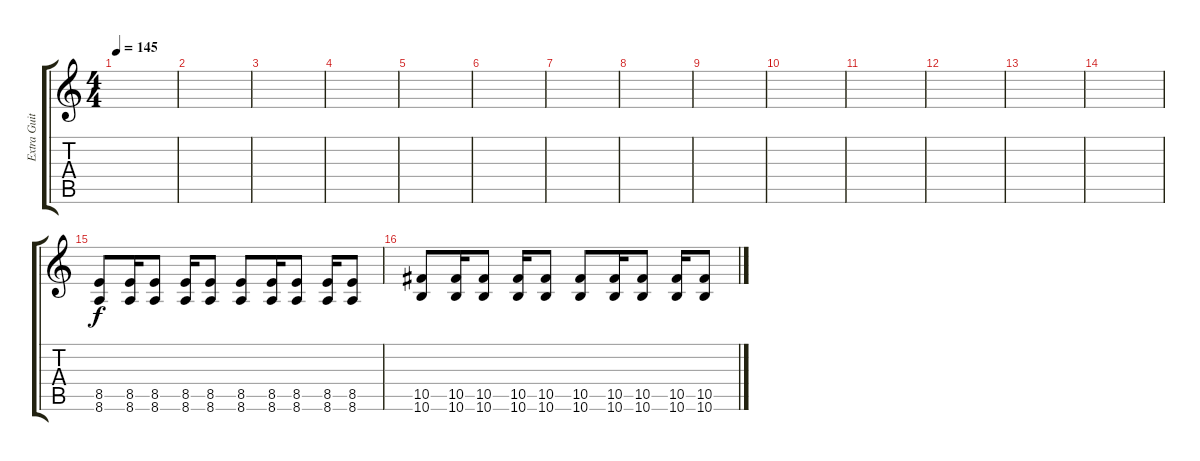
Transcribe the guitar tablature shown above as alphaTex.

\track ("Extra Guitar" "Extra Guit") {instrument overdrivenguitar}
\staff {score tabs}
\tuning (Eb4 Bb3 Gb3 Db3 Ab2 Db2) {hide}
\ts (4 4)
\tempo 145
\clef g2
\ks c
|
|
|
|
|
|
|
|
|
|
|
|
|
|
(8.5 8.6).8 (8.5 8.6).16 (8.5 8.6).8 (8.5 8.6).16 (8.5 8.6).8 (8.5 8.6).8 (8.5 8.6).16 (8.5 8.6).8 (8.5 8.6).16 (8.5 8.6).8 |
(10.5 10.6).8 (10.5 10.6).16 (10.5 10.6).8 (10.5 10.6).16 (10.5 10.6).8 (10.5 10.6).8 (10.5 10.6).16 (10.5 10.6).8 (10.5 10.6).16 (10.5 10.6).8
